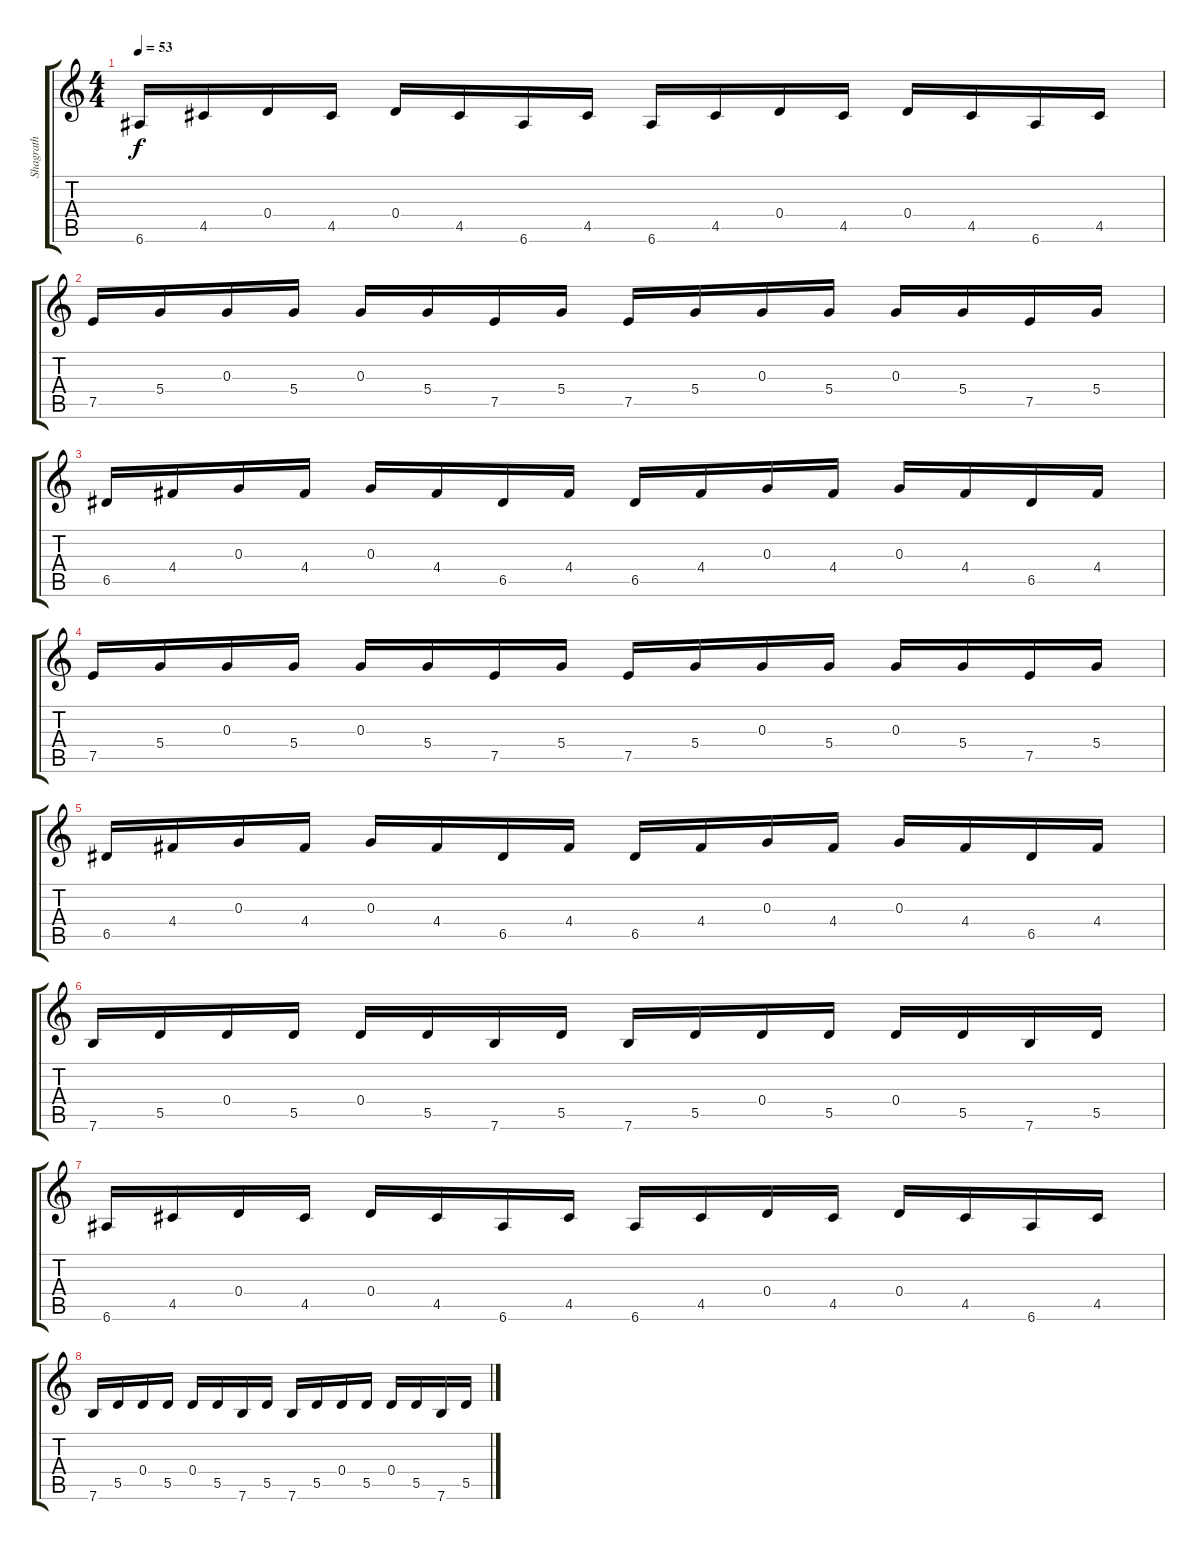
\track ("Shagrath" "Shagrath") {instrument acousticguitarnylon}
\staff {score tabs}
\tuning (E4 B3 G3 D3 A2 E2) {hide}
\ts (4 4)
\tempo 53
\clef g2
\ks c
6.6.16{dy f} 4.5.16 0.4.16 4.5.16 0.4.16 4.5.16 6.6.16 4.5.16 6.6.16 4.5.16 0.4.16 4.5.16 0.4.16 4.5.16 6.6.16 4.5.16 |
7.5.16 5.4.16 0.3.16 5.4.16 0.3.16 5.4.16 7.5.16 5.4.16 7.5.16 5.4.16 0.3.16 5.4.16 0.3.16 5.4.16 7.5.16 5.4.16 |
6.5.16 4.4.16 0.3.16 4.4.16 0.3.16 4.4.16 6.5.16 4.4.16 6.5.16 4.4.16 0.3.16 4.4.16 0.3.16 4.4.16 6.5.16 4.4.16 |
7.5.16 5.4.16 0.3.16 5.4.16 0.3.16 5.4.16 7.5.16 5.4.16 7.5.16 5.4.16 0.3.16 5.4.16 0.3.16 5.4.16 7.5.16 5.4.16 |
6.5.16 4.4.16 0.3.16 4.4.16 0.3.16 4.4.16 6.5.16 4.4.16 6.5.16 4.4.16 0.3.16 4.4.16 0.3.16 4.4.16 6.5.16 4.4.16 |
7.6.16 5.5.16 0.4.16 5.5.16 0.4.16 5.5.16 7.6.16 5.5.16 7.6.16 5.5.16 0.4.16 5.5.16 0.4.16 5.5.16 7.6.16 5.5.16 |
6.6.16 4.5.16 0.4.16 4.5.16 0.4.16 4.5.16 6.6.16 4.5.16 6.6.16 4.5.16 0.4.16 4.5.16 0.4.16 4.5.16 6.6.16 4.5.16 |
7.6.16 5.5.16 0.4.16 5.5.16 0.4.16 5.5.16 7.6.16 5.5.16 7.6.16 5.5.16 0.4.16 5.5.16 0.4.16 5.5.16 7.6.16 5.5.16
